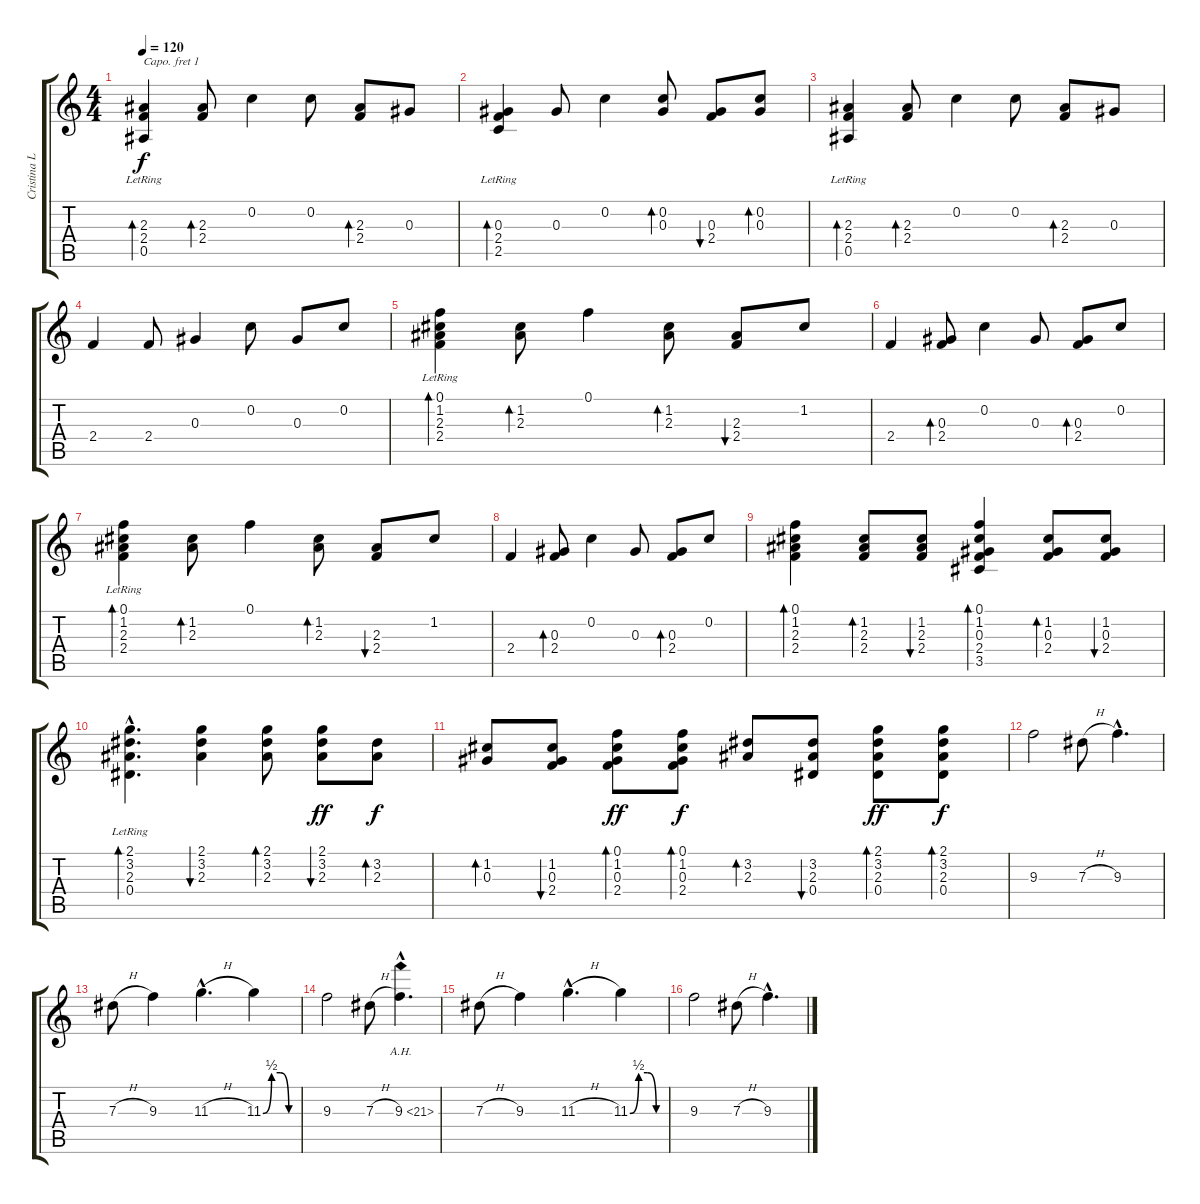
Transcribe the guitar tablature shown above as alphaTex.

\track ("Cristina Llanos" "Cristina L") {instrument electricguitarjazz}
\staff {score tabs}
\capo 1
\tuning (E4 B3 G3 D3 A2 E2) {hide}
\ts (4 4)
\tempo 120
\clef g2
\ks c
(2.3 2.4 0.5{lr}).4{bd 480 dy f} (2.3 2.4).8{bd 480} 0.2.4 0.2.8 (2.3 2.4).8{bd 480} 0.3.8 |
(0.3 2.4{lr} 2.5{lr}).4{bd 480} 0.3.8 0.2.4 (0.2 0.3).8{bd 480} (0.3 2.4).8{bu 480} (0.2 0.3).8{bd 480} |
(2.3 2.4 0.5{lr}).4{bd 480} (2.3 2.4).8{bd 480} 0.2.4 0.2.8 (2.3 2.4).8{bd 480} 0.3.8 |
2.4.4 2.4.8 0.3.4 0.2.8 0.3.8 0.2.8 |
(0.1 1.2 2.3 2.4{lr}).4{bd 240} (1.2 2.3).8{bd 480} 0.1.4 (1.2 2.3).8{bd 480} (2.3 2.4).8{bu 480} 1.2.8 |
2.4.4 (0.3 2.4).8{bd 480} 0.2.4 0.3.8 (0.3 2.4).8{bd 480} 0.2.8 |
(0.1 1.2 2.3 2.4{lr}).4{bd 240} (1.2 2.3).8{bd 480} 0.1.4 (1.2 2.3).8{bd 480} (2.3 2.4).8{bu 480} 1.2.8 |
2.4.4 (0.3 2.4).8{bd 480} 0.2.4 0.3.8 (0.3 2.4).8{bd 480} 0.2.8 |
(0.1 1.2 2.3 2.4).4{bd 240} (1.2 2.3 2.4).8{bd 120} (1.2 2.3 2.4).8{bu 120} (0.1 1.2 0.3 2.4 3.5).4{bd 120} (1.2 0.3 2.4).8{bd 120} (1.2 0.3 2.4).8{bu 120} |
(2.1{hac} 3.2{hac} 2.3{hac} 0.4{hac lr}).4{d bd 240} (2.1 3.2 2.3).4{bu 120} (2.1 3.2 2.3).8{bd 120} (2.1 3.2 2.3).8{bu 120 dy ff} (3.2 2.3).8{bd 120 dy f} |
(1.2 0.3).8{bd 120} (1.2 0.3 2.4).8{bu 120} (0.1 1.2 0.3 2.4).8{bd 120 dy ff} (0.1 1.2 0.3 2.4).8{bd 120 dy f} (3.2 2.3).8{bd 120} (3.2 2.3 0.4).8{bu 120} (2.1 3.2 2.3 0.4).8{bd 120 dy ff} (2.1 3.2 2.3 0.4).8{bd 120 dy f} |
9.3.2{instrument overdrivenguitar} 7.3{h}.8 9.3{hac}.4{d} |
7.3{h}.8 9.3.4 11.3{h hac}.4{d} 11.3{be (custom 0 0 15 2 30 2 45 0 60 0)}.4 |
9.3.2 7.3{h}.8 9.3{ah 12 hac}.4{d} |
7.3{h}.8 9.3.4 11.3{h hac}.4{d} 11.3{be (custom 0 0 15 2 30 2 45 0 60 0)}.4 |
9.3.2 7.3{h}.8 9.3{hac}.4{d}
